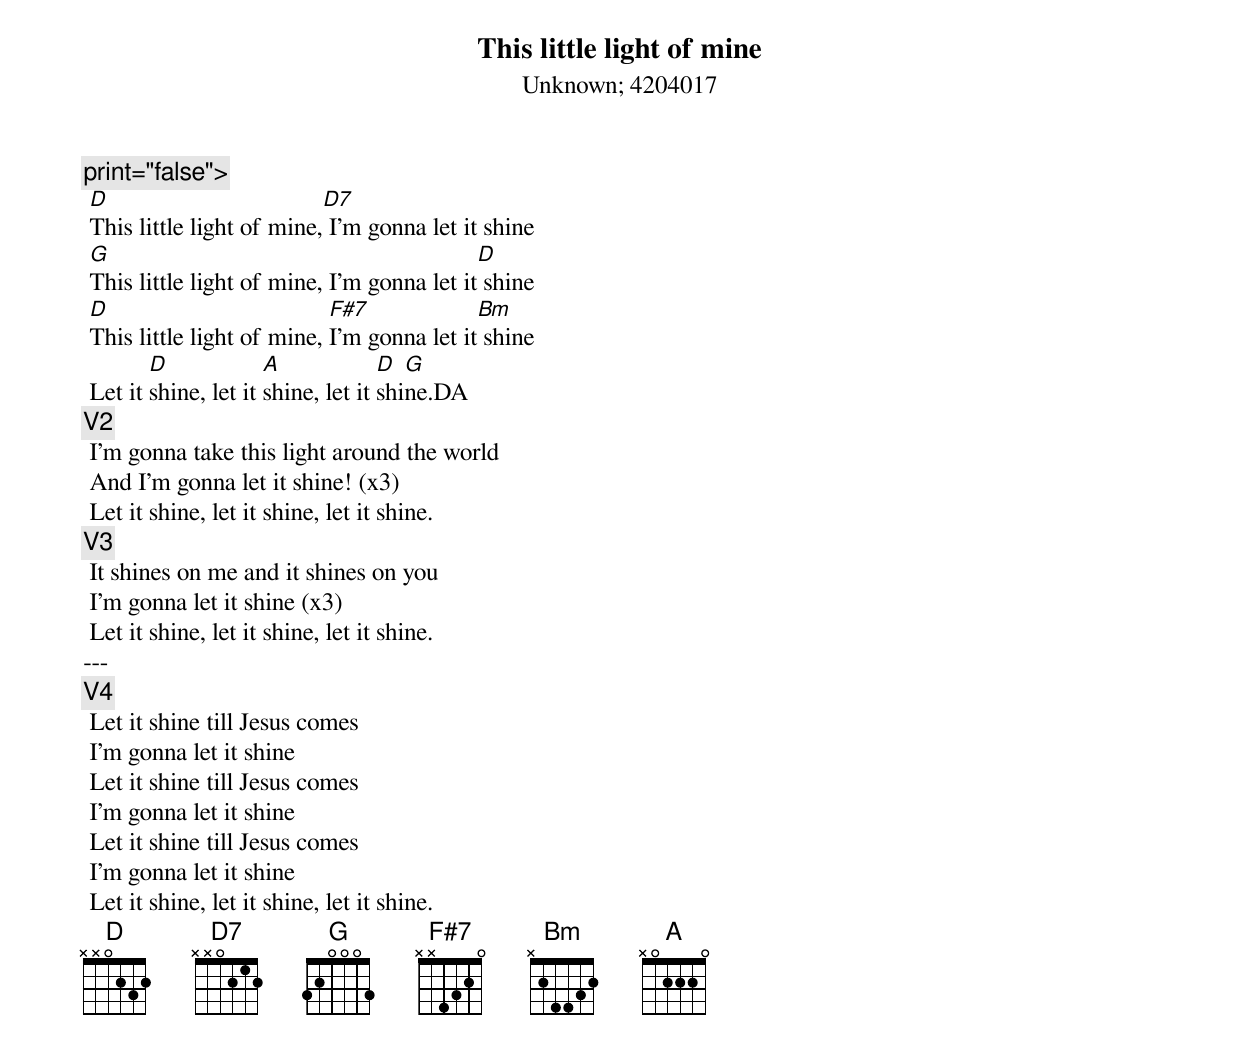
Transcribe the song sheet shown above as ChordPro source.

{title:This little light of mine}
{subtitle:Unknown}
{subtitle:4204017}
{comment:}
{comment:}
{comment:print="false">}
 [D]This little light of mine,[D7] I'm gonna let it shine
 [G]This little light of mine, I'm gonna let it[D] shine
 [D]This little light of mine, [F#7]I'm gonna let it[Bm] shine
 Let it [D]shine, let it [A]shine, let it [D]shi[G]ne.DA
{comment:V2}
 I'm gonna take this light around the world
 And I'm gonna let it shine! (x3)
 Let it shine, let it shine, let it shine.
{comment:V3}
 It shines on me and it shines on you
 I'm gonna let it shine (x3)
 Let it shine, let it shine, let it shine.
---
{comment:V4}
 Let it shine till Jesus comes
 I'm gonna let it shine
 Let it shine till Jesus comes
 I'm gonna let it shine
 Let it shine till Jesus comes
 I'm gonna let it shine
 Let it shine, let it shine, let it shine.
